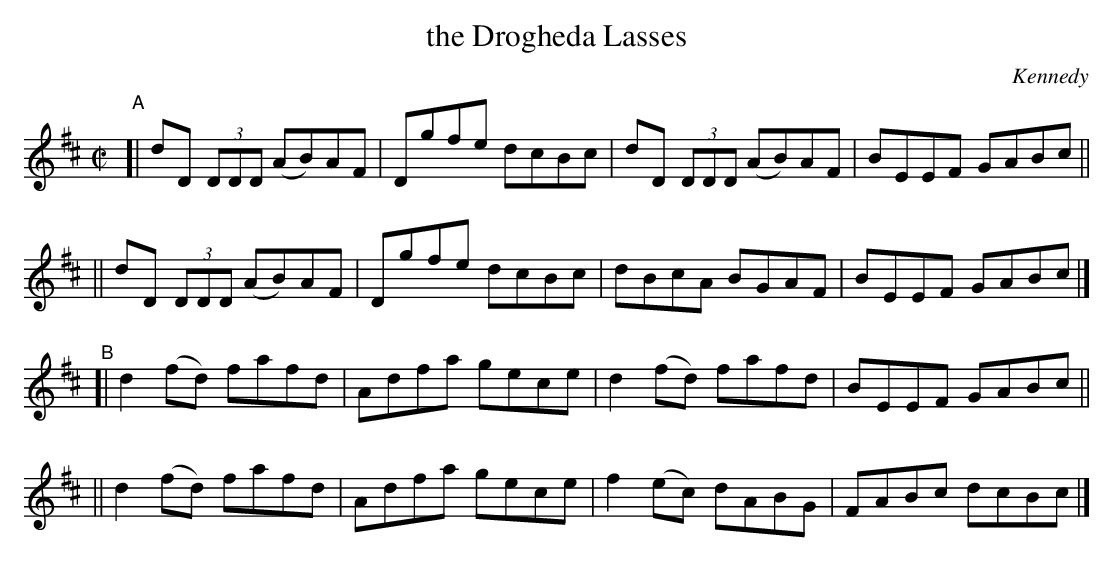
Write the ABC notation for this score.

X:1
T: the Drogheda Lasses
O: Kennedy
M: C|
L: 1/8
K: D
"^A"\
[| dD (3DDD (AB)AF | Dgfe dcBc | dD (3DDD (AB)AF | BEEF GABc ||
|| dD (3DDD (AB)AF | Dgfe dcBc | dBcA BGAF | BEEF GABc |]
"^B"\
[| d2(fd) fafd | Adfa gece | d2(fd) fafd | BEEF GABc ||
|| d2(fd) fafd | Adfa gece | f2(ec) dABG | FABc dcBc |]
